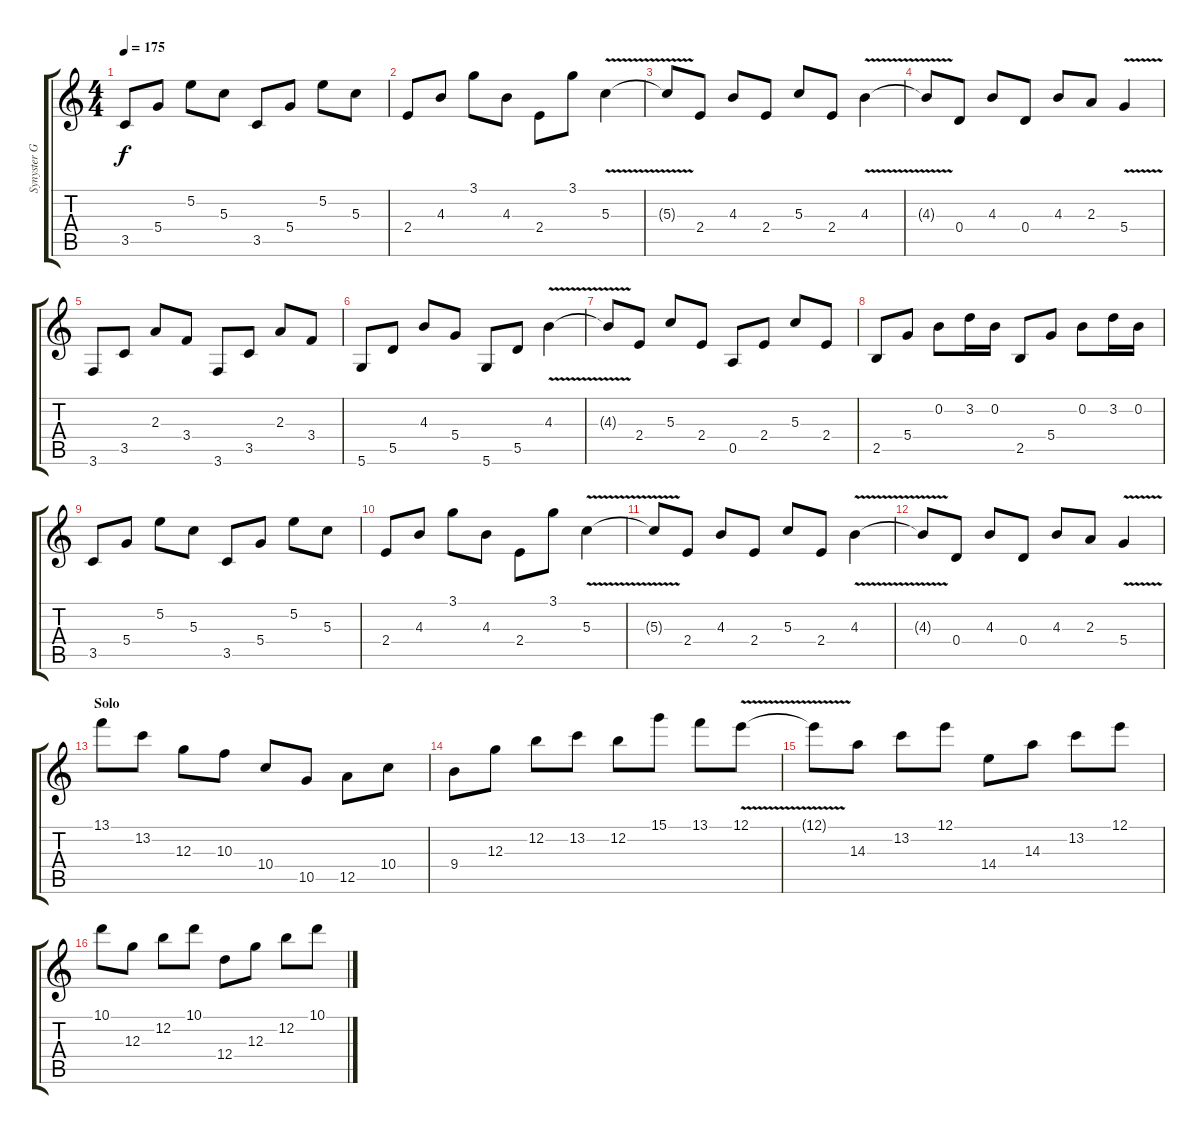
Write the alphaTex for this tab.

\track ("Synyster Gates" "Synyster G") {instrument distortionguitar}
\staff {score tabs}
\tuning (E4 B3 G3 D3 A2 D2) {hide}
\ts (4 4)
\tempo 175
\clef g2
\ks c
3.5.8{dy f} 5.4.8 5.2.8 5.3.8 3.5.8 5.4.8 5.2.8 5.3.8 |
2.4.8 4.3.8 3.1.8 4.3.8 2.4.8 3.1.8 5.3{v}.4 |
5.3{t}.8 2.4.8 4.3.8 2.4.8 5.3.8 2.4.8 4.3{v}.4 |
4.3{t}.8 0.4.8 4.3.8 0.4.8 4.3.8 2.3.8 5.4{v}.4 |
3.6.8 3.5.8 2.3.8 3.4.8 3.6.8 3.5.8 2.3.8 3.4.8 |
5.6.8 5.5.8 4.3.8 5.4.8 5.6.8 5.5.8 4.3{v}.4 |
4.3{t}.8 2.4.8 5.3.8 2.4.8 0.5.8 2.4.8 5.3.8 2.4.8 |
2.5.8 5.4.8 0.2.8 3.2.16 0.2.16 2.5.8 5.4.8 0.2.8 3.2.16 0.2.16 |
3.5.8 5.4.8 5.2.8 5.3.8 3.5.8 5.4.8 5.2.8 5.3.8 |
2.4.8 4.3.8 3.1.8 4.3.8 2.4.8 3.1.8 5.3{v}.4 |
5.3{t}.8 2.4.8 4.3.8 2.4.8 5.3.8 2.4.8 4.3{v}.4 |
4.3{t}.8 0.4.8 4.3.8 0.4.8 4.3.8 2.3.8 5.4{v}.4 |
\section ("" "Solo")
13.1.8{volume 14} 13.2.8 12.3.8 10.3.8 10.4.8 10.5.8 12.5.8 10.4.8 |
9.4.8 12.3.8 12.2.8 13.2.8 12.2.8 15.1.8 13.1.8 12.1{v}.8 |
12.1{t}.8 14.3.8 13.2.8 12.1.8 14.4.8 14.3.8 13.2.8 12.1.8 |
10.1.8 12.3.8 12.2.8 10.1.8 12.4.8 12.3.8 12.2.8 10.1.8
